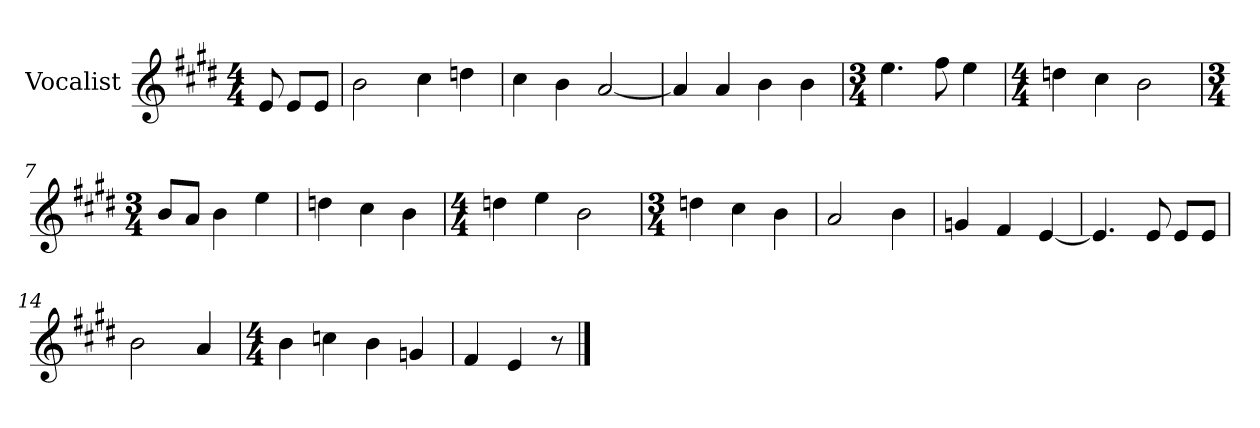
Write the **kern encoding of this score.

**kern
*part1
*staff1
*I"Vocalist
*k[f#c#g#d#]
*E:
*M4/4
=1
8e
8eL
8eJ
=2
2b
4cc#
4ddn
=3
4cc#
4b
[2a
=4
4a]
4a
4b
4b
=5
*M3/4
4.ee
8ff#
4ee
=6
*M4/4
4ddn
4cc#
2b
=7
*M3/4
8bL
8aJ
4b
4ee
=8
4ddn
4cc#
4b
=9
*M4/4
4ddn
4ee
2b
=10
*M3/4
4ddn
4cc#
4b
=11
2a
4b
=12
4gn
4f#
[4e
=13
4.e]
8e
8eL
8eJ
=14
2b
4a
=15
*M4/4
4b
4ccn
4b
4gn
=16
4f#
4e
8r
==
*-
